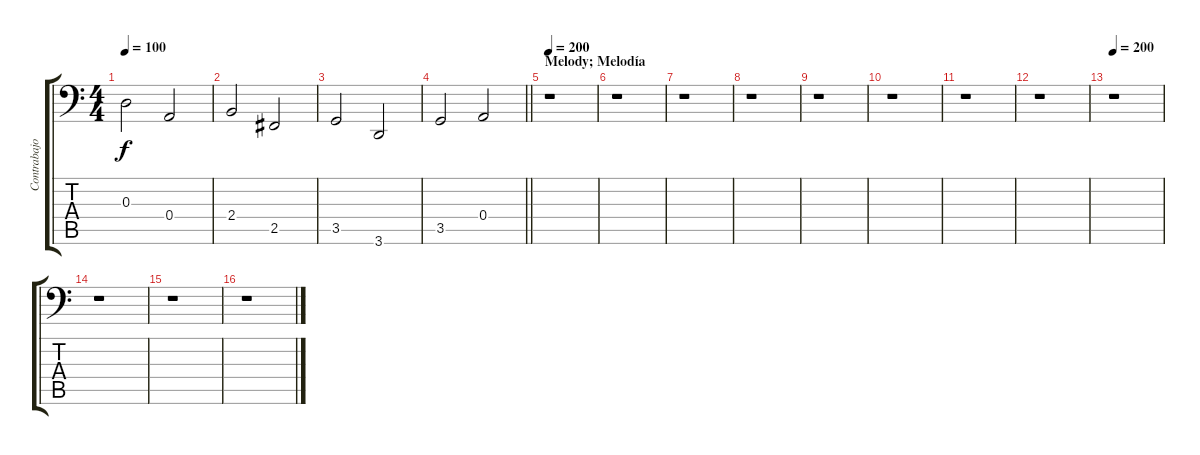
\track ("Contrabajo" "Contrabajo") {instrument contrabass}
\staff {score tabs}
\tuning (C3 G2 D2 A1 E1 B0) {hide}
\ts (4 4)
\tempo 100
\clef f4
\ks c
0.3.2{dy f} 0.4.2 |
2.4.2 2.5.2 |
3.5.2 3.6.2 |
\barLineRight lightlight
3.5.2 0.4.2 |
\section ("" "Melody; Melodía")
\tempo 200
r.1 |
r.1 |
r.1 |
r.1 |
r.1 |
r.1 |
r.1 |
r.1 |
\tempo 200
r.1 |
r.1 |
r.1 |
r.1
